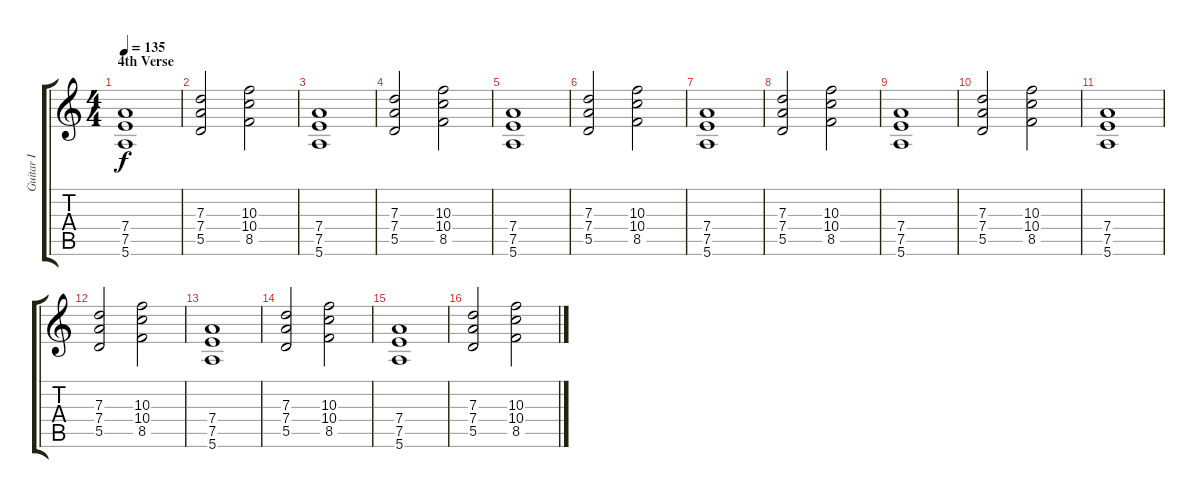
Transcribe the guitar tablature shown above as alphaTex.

\track ("Guitar I" "Guitar I") {instrument distortionguitar}
\staff {score tabs}
\tuning (E4 B3 G3 D3 A2 E2) {hide}
\ts (4 4)
\section ("" "4th Verse")
\tempo 135
\clef g2
\ks c
(7.4 7.5 5.6).1{dy f} |
(7.3 7.4 5.5).2 (10.3 10.4 8.5).2 |
(7.4 7.5 5.6).1 |
(7.3 7.4 5.5).2 (10.3 10.4 8.5).2 |
(7.4 7.5 5.6).1 |
(7.3 7.4 5.5).2 (10.3 10.4 8.5).2 |
(7.4 7.5 5.6).1 |
(7.3 7.4 5.5).2 (10.3 10.4 8.5).2 |
(7.4 7.5 5.6).1 |
(7.3 7.4 5.5).2 (10.3 10.4 8.5).2 |
(7.4 7.5 5.6).1 |
(7.3 7.4 5.5).2 (10.3 10.4 8.5).2 |
(7.4 7.5 5.6).1 |
(7.3 7.4 5.5).2 (10.3 10.4 8.5).2 |
(7.4 7.5 5.6).1 |
(7.3 7.4 5.5).2 (10.3 10.4 8.5).2
